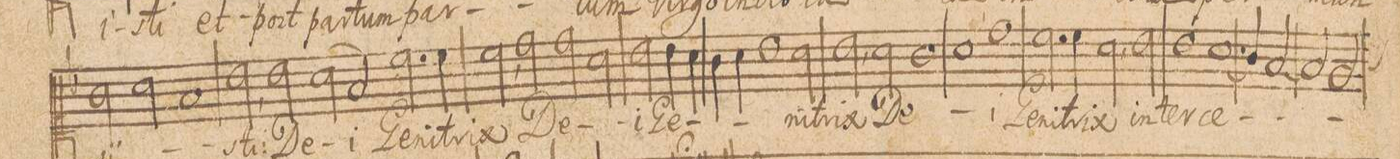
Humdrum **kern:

**kern	**text
*I"CANTVS.	*
*clefC1	*
*k[b-]	*
*met(C|)	*
*M2/1	*
2g\	-si-
2a\	.
1f	.
=58-	=58-
2b-,\	sti:
2b-\	De-
(>2a\	.
2f/)	-i
=59-	=59-
2.cc\	Ge-
4cc\	-ni-
2cc,\	-trix
2dd\	De-
=60-	=60-
2dd\	.
2a\	.
2b-\	-i
4b-\	Ge-
4a\	.
=61-	=61-
4g\	.
4a\	.
1b-	.
2a\	-ni-
=62-	=62-
2b-,\	-trix
2a\	De-
1g	.
=63-	=63-
1a	.
1dd	-i
=64-	=64-
2.cc\	Ge-
4cc\	-ni-
2a,\	-trix
2b-\	in-
=65-	=65-
1b-	-ter-
[<1a	-ce-
=66-	=66-
4a\]	.
4g/	.
[<2f/	.
2f/]	.
*custos:f	*
2e/	.
=67-	=67-
*-	*-
